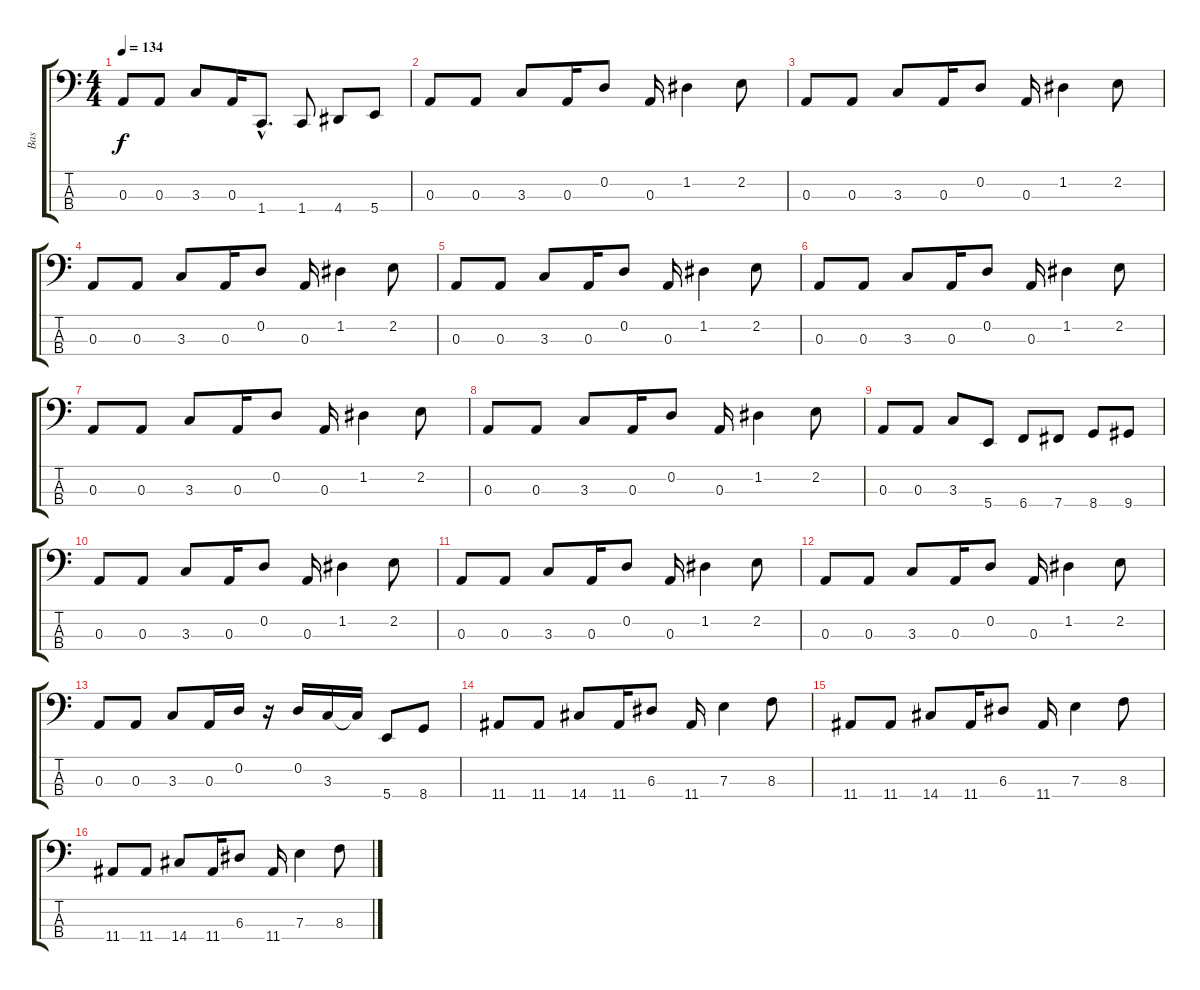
\track ("Bas" "Bas") {instrument electricbassfinger}
\staff {score tabs}
\tuning (G2 D2 A1 B0) {hide}
\ts (4 4)
\tempo 134
\clef f4
\ks c
0.3.8{dy f} 0.3.8 3.3.8 0.3.16 1.4{hac}.8{d} 1.4.8 4.4.8 5.4.8 |
0.3.8 0.3.8 3.3.8 0.3.16 0.2.8 0.3.16 1.2.4 2.2.8 |
0.3.8 0.3.8 3.3.8 0.3.16 0.2.8 0.3.16 1.2.4 2.2.8 |
0.3.8 0.3.8 3.3.8 0.3.16 0.2.8 0.3.16 1.2.4 2.2.8 |
0.3.8 0.3.8 3.3.8 0.3.16 0.2.8 0.3.16 1.2.4 2.2.8 |
0.3.8 0.3.8 3.3.8 0.3.16 0.2.8 0.3.16 1.2.4 2.2.8 |
0.3.8 0.3.8 3.3.8 0.3.16 0.2.8 0.3.16 1.2.4 2.2.8 |
0.3.8 0.3.8 3.3.8 0.3.16 0.2.8 0.3.16 1.2.4 2.2.8 |
0.3.8 0.3.8 3.3.8 5.4.8 6.4.8 7.4.8 8.4.8 9.4.8 |
0.3.8 0.3.8 3.3.8 0.3.16 0.2.8 0.3.16 1.2.4 2.2.8 |
0.3.8 0.3.8 3.3.8 0.3.16 0.2.8 0.3.16 1.2.4 2.2.8 |
0.3.8 0.3.8 3.3.8 0.3.16 0.2.8 0.3.16 1.2.4 2.2.8 |
0.3.8 0.3.8 3.3.8 0.3.16 0.2.16 r.16 0.2.16 3.3.16 3.3{t}.16 5.4.8 8.4.8 |
11.4.8 11.4.8 14.4.8 11.4.16 6.3.8 11.4.16 7.3.4 8.3.8 |
11.4.8 11.4.8 14.4.8 11.4.16 6.3.8 11.4.16 7.3.4 8.3.8 |
11.4.8 11.4.8 14.4.8 11.4.16 6.3.8 11.4.16 7.3.4 8.3.8
